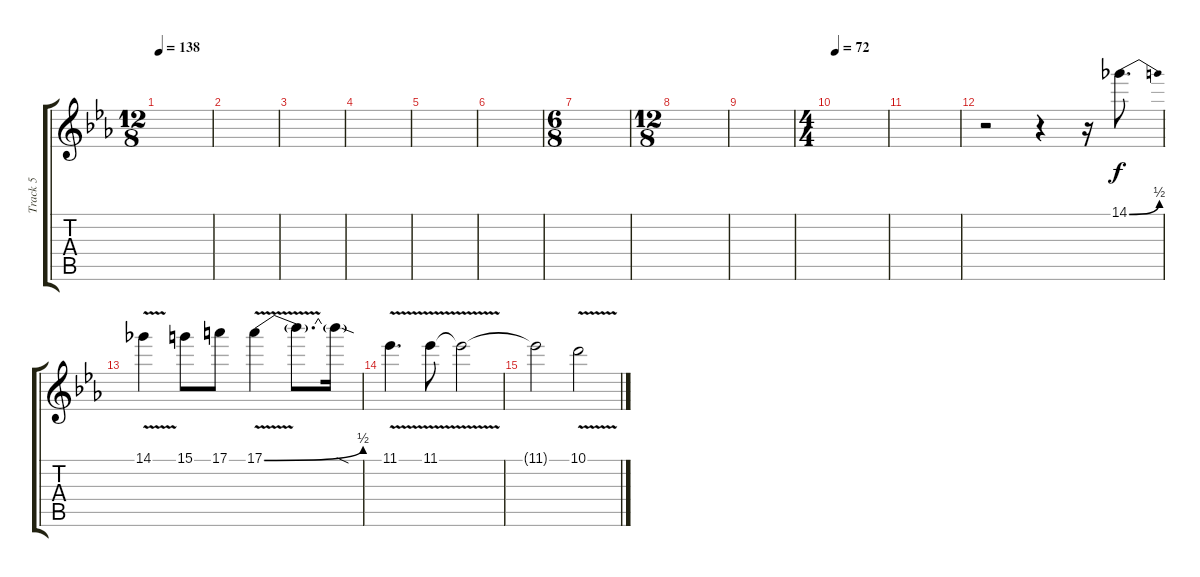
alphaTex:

\track ("Track 5" "Track 5") {instrument distortionguitar}
\staff {score tabs}
\tuning (E4 B3 G3 D3 A2 E2) {hide}
\ts (12 8)
\tempo 138
\clef g2
\ks eb
|
|
|
|
|
|
\ts (6 8)
|
\ts (12 8)
|
|
\ts (4 4)
\tempo 72
|
|
r.2 r.4 r.16 14.1{be (bend 0 0 60 2)}.8{d} |
14.1{v}.4 15.1.8 17.1.8 17.1{be (bend 0 0 60 2) v}.4 17.1{t}.8{d} 17.1{sod t}.16 |
11.1{v}.4{d} 11.1{v}.8 11.1{t}.2 |
11.1{t}.2 10.1{v}.2
